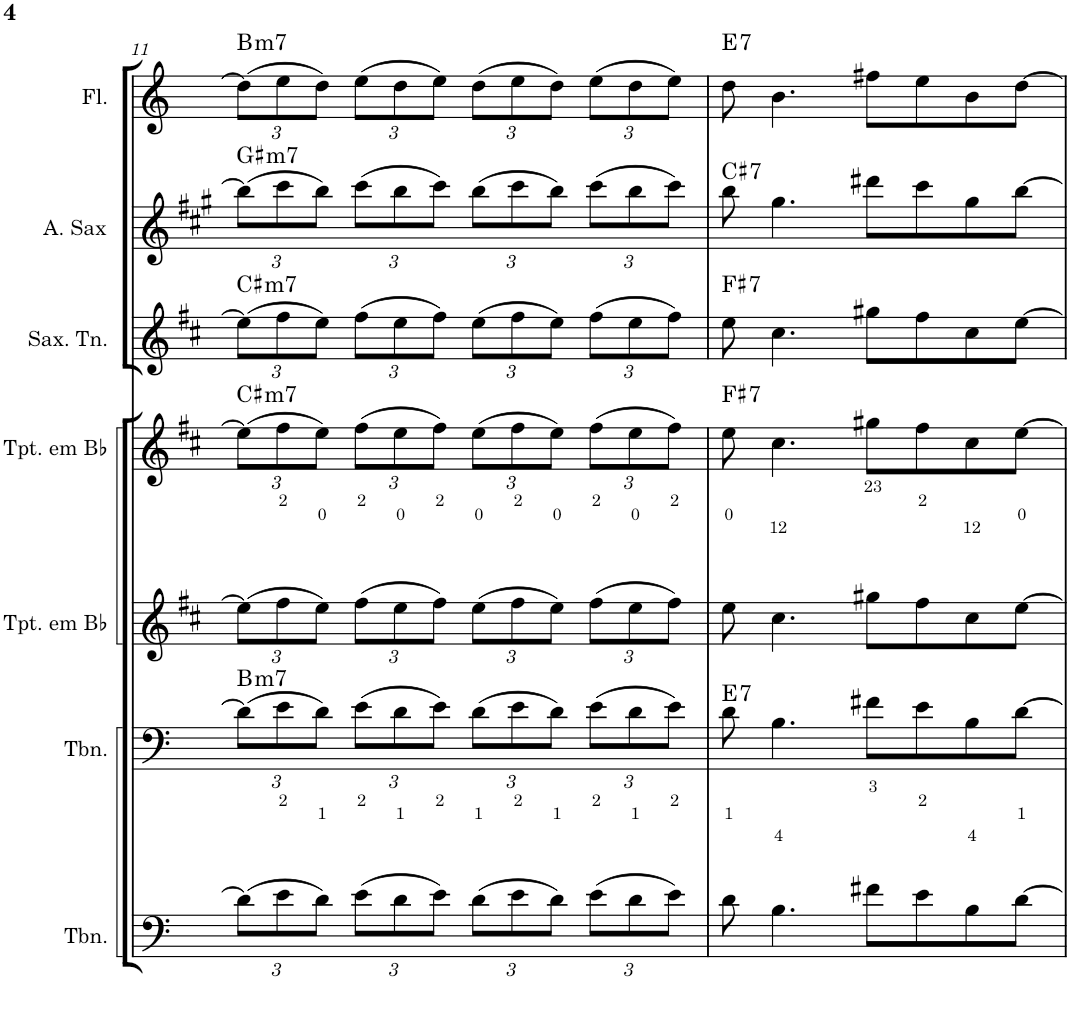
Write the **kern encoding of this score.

**kern	**kern	**harte	**kern	**kern	**harte	**kern	**harte	**kern	**harte	**kern	**harte
*part7	*part6	*part6	*part5	*part4	*part4	*part3	*part3	*part2	*part2	*part1	*part1
*staff7	*staff6	*	*staff5	*staff4	*	*staff3	*	*staff2	*	*staff1	*
*I"Trombone	*I"Trombone	*	*I"Trompete em Bb	*I"Trompete em Bb	*	*I"Saxofone Tenor	*	*I"Saxofone Alto	*	*I"Flauta Transversal	*
*I'Tbn.	*I'Tbn.	*	*I'Tpt. em Bb	*I'Tpt. em Bb	*	*I'Sax. Tn.	*	*	*	*I'Fl.	*
!!LO:PB:g=z
*clefF4	*clefF4	*	*clefG2	*clefG2	*	*clefG2	*	*clefG2	*	*clefG2	*
*	*	*	*Trd1c2	*Trd1c2	*	*Trd8c14	*	*Trd5c9	*	*	*
*k[]	*k[]	*	*k[f#c#]	*k[f#c#]	*	*k[f#c#]	*	*k[f#c#g#]	*	*k[]	*
*M4/4	*M4/4	*	*M4/4	*M4/4	*	*M4/4	*	*M4/4	*	*M4/4	*
*Xbrackettup	*Xbrackettup	*	*Xbrackettup	*Xbrackettup	*	*Xbrackettup	*	*Xbrackettup	*	*Xbrackettup	*
=11	=11	=11	=11	=11	=11	=11	=11	=11	=11	=11	=11
!	!	!LO:H:kt=m7	!	!	!LO:H:kt=m7	!	!LO:H:kt=m7	!	!LO:H:kt=m7	!	!LO:H:kt=m7
(>12d\L]	(>12d\L]	B:min7	(>12ee\L]	(>12ee\L]	C#:min7	(>12ee\L]	C#:min7	(>12bb\L]	G#:min7	(>12dd\L]	B:min7
12e\	12e\	.	12ff#\	12ff#\	.	12ff#\	.	12ccc#\	.	12ee\	.
12d\J)	12d\J)	.	12ee\J)	12ee\J)	.	12ee\J)	.	12bb\J)	.	12dd\J)	.
(>12e\L	(>12e\L	.	(>12ff#\L	(>12ff#\L	.	(>12ff#\L	.	(>12ccc#\L	.	(>12ee\L	.
12d\	12d\	.	12ee\	12ee\	.	12ee\	.	12bb\	.	12dd\	.
12e\J)	12e\J)	.	12ff#\J)	12ff#\J)	.	12ff#\J)	.	12ccc#\J)	.	12ee\J)	.
(>12d\L	(>12d\L	.	(>12ee\L	(>12ee\L	.	(>12ee\L	.	(>12bb\L	.	(>12dd\L	.
12e\	12e\	.	12ff#\	12ff#\	.	12ff#\	.	12ccc#\	.	12ee\	.
12d\J)	12d\J)	.	12ee\J)	12ee\J)	.	12ee\J)	.	12bb\J)	.	12dd\J)	.
(>12e\L	(>12e\L	.	(>12ff#\L	(>12ff#\L	.	(>12ff#\L	.	(>12ccc#\L	.	(>12ee\L	.
12d\	12d\	.	12ee\	12ee\	.	12ee\	.	12bb\	.	12dd\	.
12e\J)	12e\J)	.	12ff#\J)	12ff#\J)	.	12ff#\J)	.	12ccc#\J)	.	12ee\J)	.
=12	=12	=12	=12	=12	=12	=12	=12	=12	=12	=12	=12
!	!	!LO:H:kt=7	!	!	!LO:H:kt=7	!	!LO:H:kt=7	!	!LO:H:kt=7	!	!LO:H:kt=7
8d\	8d\	E:7	8ee\	8ee\	F#:7	8ee\	F#:7	8bb\	C#:7	8dd\	E:7
4.B\	4.B\	.	4.cc#\	4.cc#\	.	4.cc#\	.	4.gg#\	.	4.b\	.
8f#X\L	8f#X\L	.	8gg#X\L	8gg#X\L	.	8gg#X\L	.	8ddd#X\L	.	8ff#X\L	.
8e\	8e\	.	8ff#\	8ff#\	.	8ff#\	.	8ccc#\	.	8ee\	.
8B\	8B\	.	8cc#\	8cc#\	.	8cc#\	.	8gg#\	.	8b\	.
[8d\J	[8d\J	.	[8ee\J	[8ee\J	.	[8ee\J	.	[8bb\J	.	[8dd\J	.
=	=	=	=	=	=	=	=	=	=	=	=
*-	*-	*-	*-	*-	*-	*-	*-	*-	*-	*-	*-
